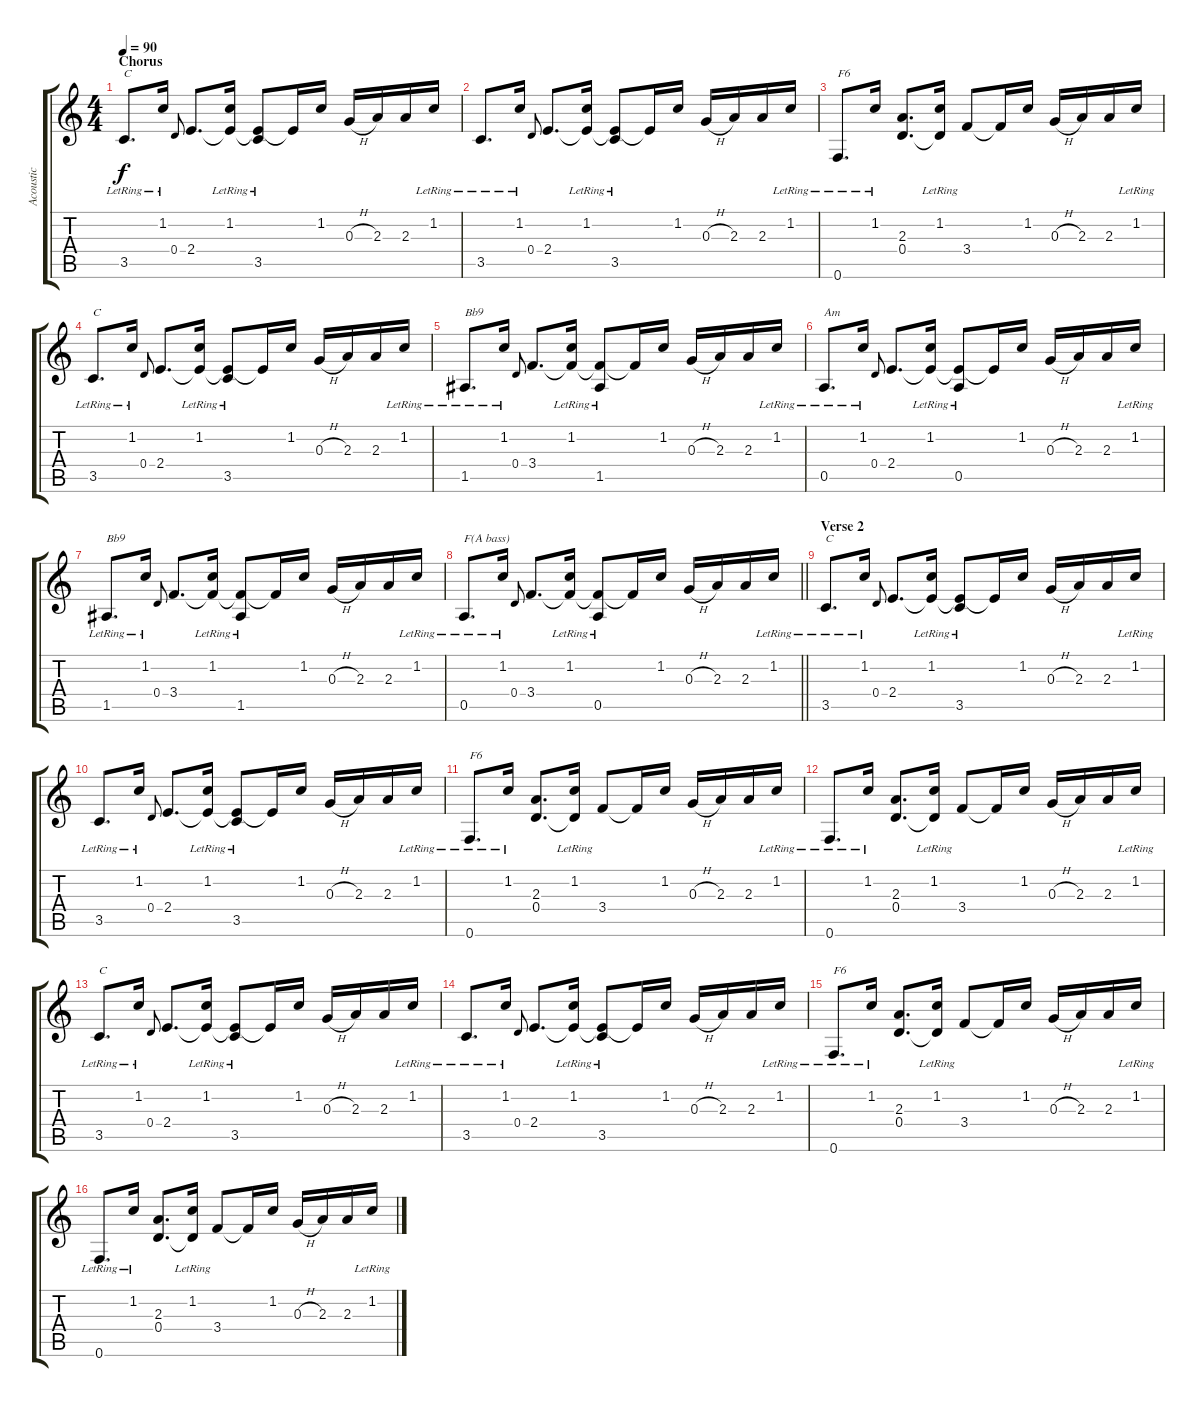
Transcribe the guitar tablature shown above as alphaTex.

\track ("Acoustic" "Acoustic") {instrument acousticguitarsteel}
\staff {score tabs}
\tuning (E4 B3 G3 D3 A2 F2) {hide}
\ts (4 4)
\section ("" "Chorus")
\tempo 90
\clef g2
\ks c
3.5{lr}.8{d txt "C" dy f} 1.2{lr}.16 0.4.8{gr onbeat} 2.4.8{d} (1.2{lr} 2.4{t}).16 (2.4{t} 3.5{lr}).8 2.4{t}.16 1.2.16 0.3{h}.16 2.3.16 2.3.16 1.2{lr}.16 |
3.5{lr}.8{d} 1.2{lr}.16 0.4.8{gr onbeat} 2.4.8{d} (1.2{lr} 2.4{t}).16 (2.4{t} 3.5{lr}).8 2.4{t}.16 1.2.16 0.3{h}.16 2.3.16 2.3.16 1.2{lr}.16 |
0.6{lr}.8{d txt "F6"} 1.2{lr}.16 (2.3 0.4).8{d} (1.2{lr} 0.4{t}).16 3.4.8 3.4{t}.16 1.2.16 0.3{h}.16 2.3.16 2.3.16 1.2{lr}.16 |
3.5{lr}.8{d txt "C"} 1.2{lr}.16 0.4.8{gr onbeat} 2.4.8{d} (1.2{lr} 2.4{t}).16 (2.4{t} 3.5{lr}).8 2.4{t}.16 1.2.16 0.3{h}.16 2.3.16 2.3.16 1.2{lr}.16 |
1.5{lr}.8{d txt "Bb9"} 1.2{lr}.16 0.4.8{gr onbeat} 3.4.8{d} (1.2{lr} 3.4{t}).16 (3.4{t} 1.5{lr}).8 3.4{t}.16 1.2.16 0.3{h}.16 2.3.16 2.3.16 1.2{lr}.16 |
0.5{lr}.8{d txt "Am"} 1.2{lr}.16 0.4.8{gr onbeat} 2.4.8{d} (1.2{lr} 2.4{t}).16 (2.4{t} 0.5{lr}).8 2.4{t}.16 1.2.16 0.3{h}.16 2.3.16 2.3.16 1.2{lr}.16 |
1.5{lr}.8{d txt "Bb9"} 1.2{lr}.16 0.4.8{gr onbeat} 3.4.8{d} (1.2{lr} 3.4{t}).16 (3.4{t} 1.5{lr}).8 3.4{t}.16 1.2.16 0.3{h}.16 2.3.16 2.3.16 1.2{lr}.16 |
\barLineRight lightlight
0.5{lr}.8{d txt "F(A bass)"} 1.2{lr}.16 0.4.8{gr onbeat} 3.4.8{d} (1.2{lr} 3.4{t}).16 (3.4{t} 0.5{lr}).8 3.4{t}.16 1.2.16 0.3{h}.16 2.3.16 2.3.16 1.2{lr}.16 |
\section ("" "Verse 2")
3.5{lr}.8{d txt "C"} 1.2{lr}.16 0.4.8{gr onbeat} 2.4.8{d} (1.2{lr} 2.4{t}).16 (2.4{t} 3.5{lr}).8 2.4{t}.16 1.2.16 0.3{h}.16 2.3.16 2.3.16 1.2{lr}.16 |
3.5{lr}.8{d} 1.2{lr}.16 0.4.8{gr onbeat} 2.4.8{d} (1.2{lr} 2.4{t}).16 (2.4{t} 3.5{lr}).8 2.4{t}.16 1.2.16 0.3{h}.16 2.3.16 2.3.16 1.2{lr}.16 |
0.6{lr}.8{d txt "F6"} 1.2{lr}.16 (2.3 0.4).8{d} (1.2{lr} 0.4{t}).16 3.4.8 3.4{t}.16 1.2.16 0.3{h}.16 2.3.16 2.3.16 1.2{lr}.16 |
0.6{lr}.8{d} 1.2{lr}.16 (2.3 0.4).8{d} (1.2{lr} 0.4{t}).16 3.4.8 3.4{t}.16 1.2.16 0.3{h}.16 2.3.16 2.3.16 1.2{lr}.16 |
3.5{lr}.8{d txt "C"} 1.2{lr}.16 0.4.8{gr onbeat} 2.4.8{d} (1.2{lr} 2.4{t}).16 (2.4{t} 3.5{lr}).8 2.4{t}.16 1.2.16 0.3{h}.16 2.3.16 2.3.16 1.2{lr}.16 |
3.5{lr}.8{d} 1.2{lr}.16 0.4.8{gr onbeat} 2.4.8{d} (1.2{lr} 2.4{t}).16 (2.4{t} 3.5{lr}).8 2.4{t}.16 1.2.16 0.3{h}.16 2.3.16 2.3.16 1.2{lr}.16 |
0.6{lr}.8{d txt "F6"} 1.2{lr}.16 (2.3 0.4).8{d} (1.2{lr} 0.4{t}).16 3.4.8 3.4{t}.16 1.2.16 0.3{h}.16 2.3.16 2.3.16 1.2{lr}.16 |
0.6{lr}.8{d} 1.2{lr}.16 (2.3 0.4).8{d} (1.2{lr} 0.4{t}).16 3.4.8 3.4{t}.16 1.2.16 0.3{h}.16 2.3.16 2.3.16 1.2{lr}.16
